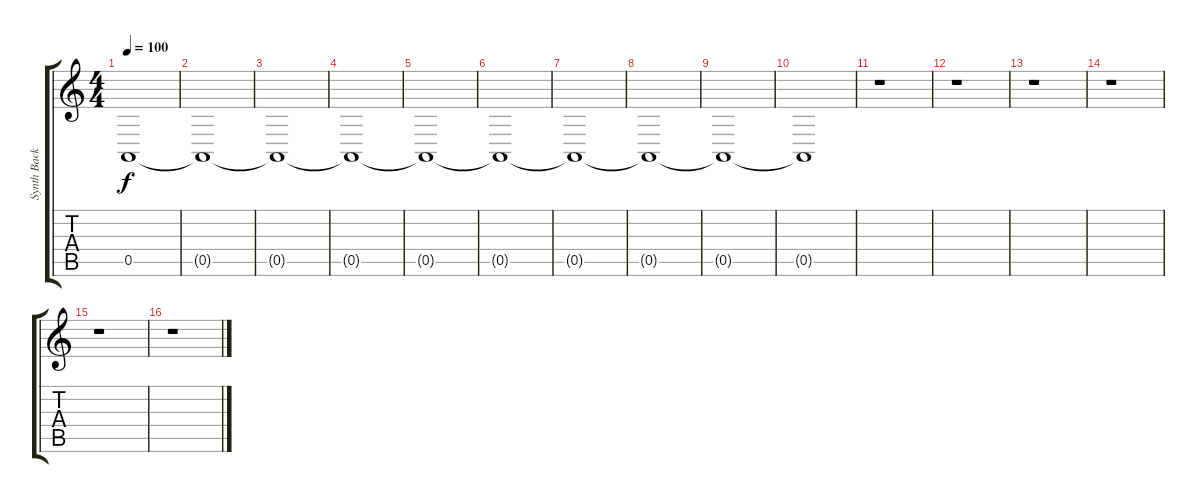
\track ("Synth Backup" "Synth Back") {instrument fx6goblins}
\staff {score tabs}
\tuning (E4 B3 G3 D3 A2 E2) {hide}
\ts (4 4)
\tempo 100
\clef g2
\ks c
0.5{t}.1{dy f} |
0.5{t}.1 |
0.5{t}.1 |
0.5{t}.1 |
0.5{t}.1 |
0.5{t}.1 |
0.5{t}.1 |
0.5{t}.1 |
0.5{t}.1 |
0.5{t}.1 |
r.1 |
r.1 |
r.1 |
r.1 |
r.1 |
r.1
